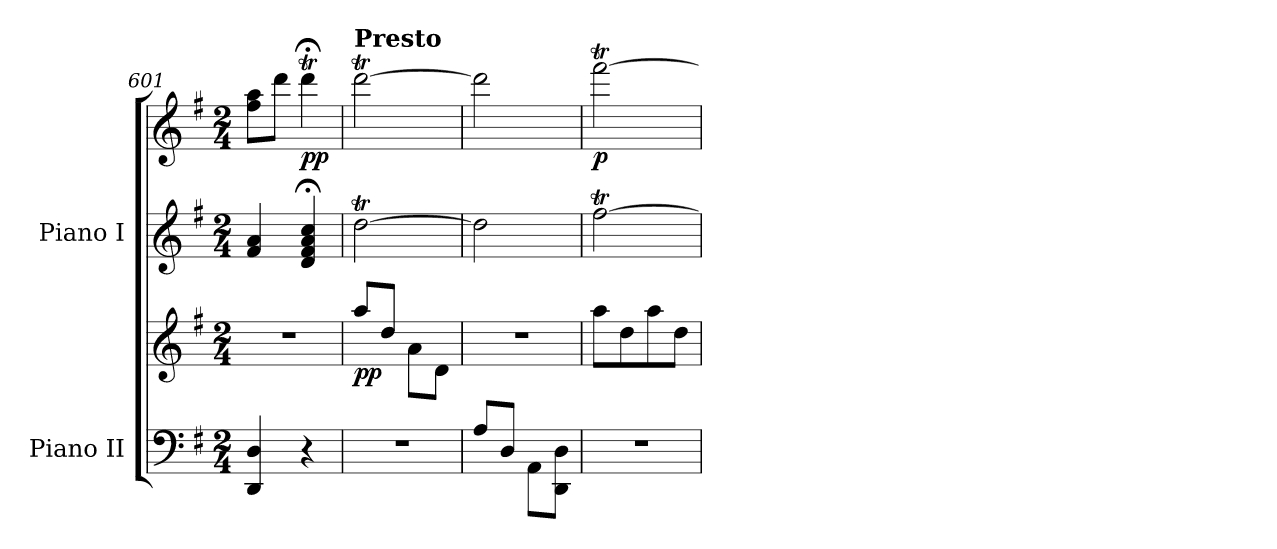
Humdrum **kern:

**kern	**kern	**dynam	**kern	**kern	**dynam
*part2	*part2	*part2	*part1	*part1	*part1
*staff4	*staff3	*staff3/4	*staff2	*staff1	*staff1/2
*I"Piano II	*	*	*I"Piano I	*	*
*I'Pno. II	*	*	*I'Pno. I	*	*
*clefF4	*clefG2	*	*clefG2	*clefG2	*
*k[f#]	*k[f#]	*	*k[f#]	*k[f#]	*
*M2/4	*M2/4	*	*M2/4	*M2/4	*
*MM120	*MM120	*	*MM120	*MM120	*
=601	=601	=601	=601	=601	=601
4DD!/ 4D!/	2r	.	4f#/ 4a/	8ff#\ 8aa\L	.
.	.	.	.	8ddd\J	.
*	*	*	*	*MM144	*
!	!	!	!	!	!LO:DY:b
4r	.	.	4d/;< 4f#/;< 4a/;< 4cc/;<	4ddd;<T\	pp
=602	=602	=602	=602	=602	=602
!	!	!	!	!LO:TX:a:B:t=Presto	!
!	!	!LO:DY:b	!	!	!
2r	8aa!/L	pp	[2ddT\	[2dddT\	.
.	8dd!/J	.	.	.	.
.	8a!\L	.	.	.	.
.	8d!\J	.	.	.	.
=603	=603	=603	=603	=603	=603
8A!/L	2r	.	2dd\]	2ddd\]	.
8D!/J	.	.	.	.	.
8AA!\L	.	.	.	.	.
8DD!\ 8D!\J	.	.	.	.	.
=604	=604	=604	=604	=604	=604
!	!	!	!	!	!LO:DY:b
2r	8aa!\L	.	[2ff#t\	[2fff#t\	p
.	8dd!\	.	.	.	.
.	8aa!\	.	.	.	.
.	8dd!\J	.	.	.	.
=	=	=	=	=	=
*-	*-	*-	*-	*-	*-
